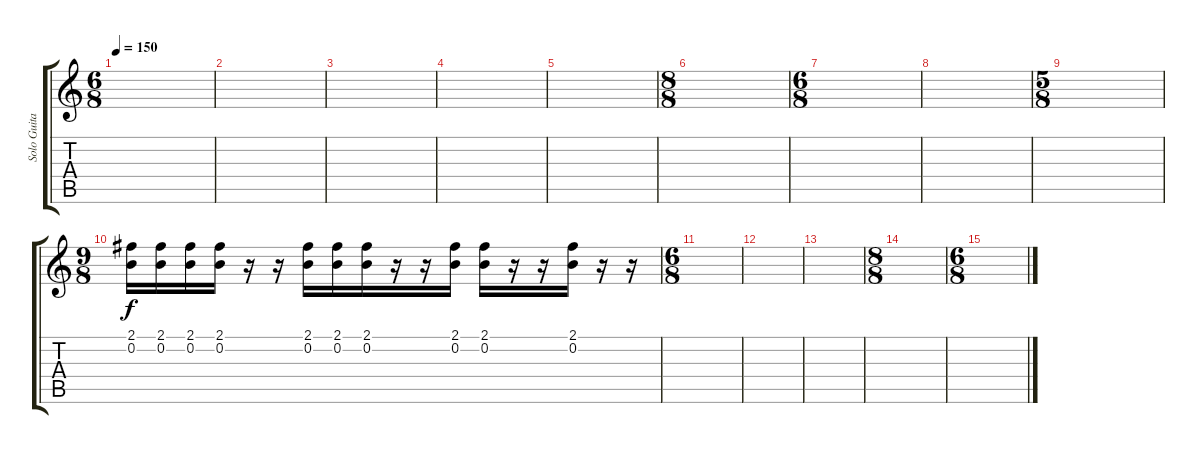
\track ("Solo Guitar" "Solo Guita") {instrument distortionguitar}
\staff {score tabs}
\tuning (E4 B3 G3 D3 A2 E2) {hide}
\ts (6 8)
\tempo 150
\clef g2
\ks c
|
|
|
|
|
\ts (8 8)
|
\ts (6 8)
|
|
\ts (5 8)
|
\ts (9 8)
(2.1 0.2).16 (2.1 0.2).16 (2.1 0.2).16 (2.1 0.2).16 r.16 r.16 (2.1 0.2).16 (2.1 0.2).16 (2.1 0.2).16 r.16 r.16 (2.1 0.2).16 (2.1 0.2).16 r.16 r.16 (2.1 0.2).16 r.16 r.16 |
\ts (6 8)
|
|
|
\ts (8 8)
|
\ts (6 8)
